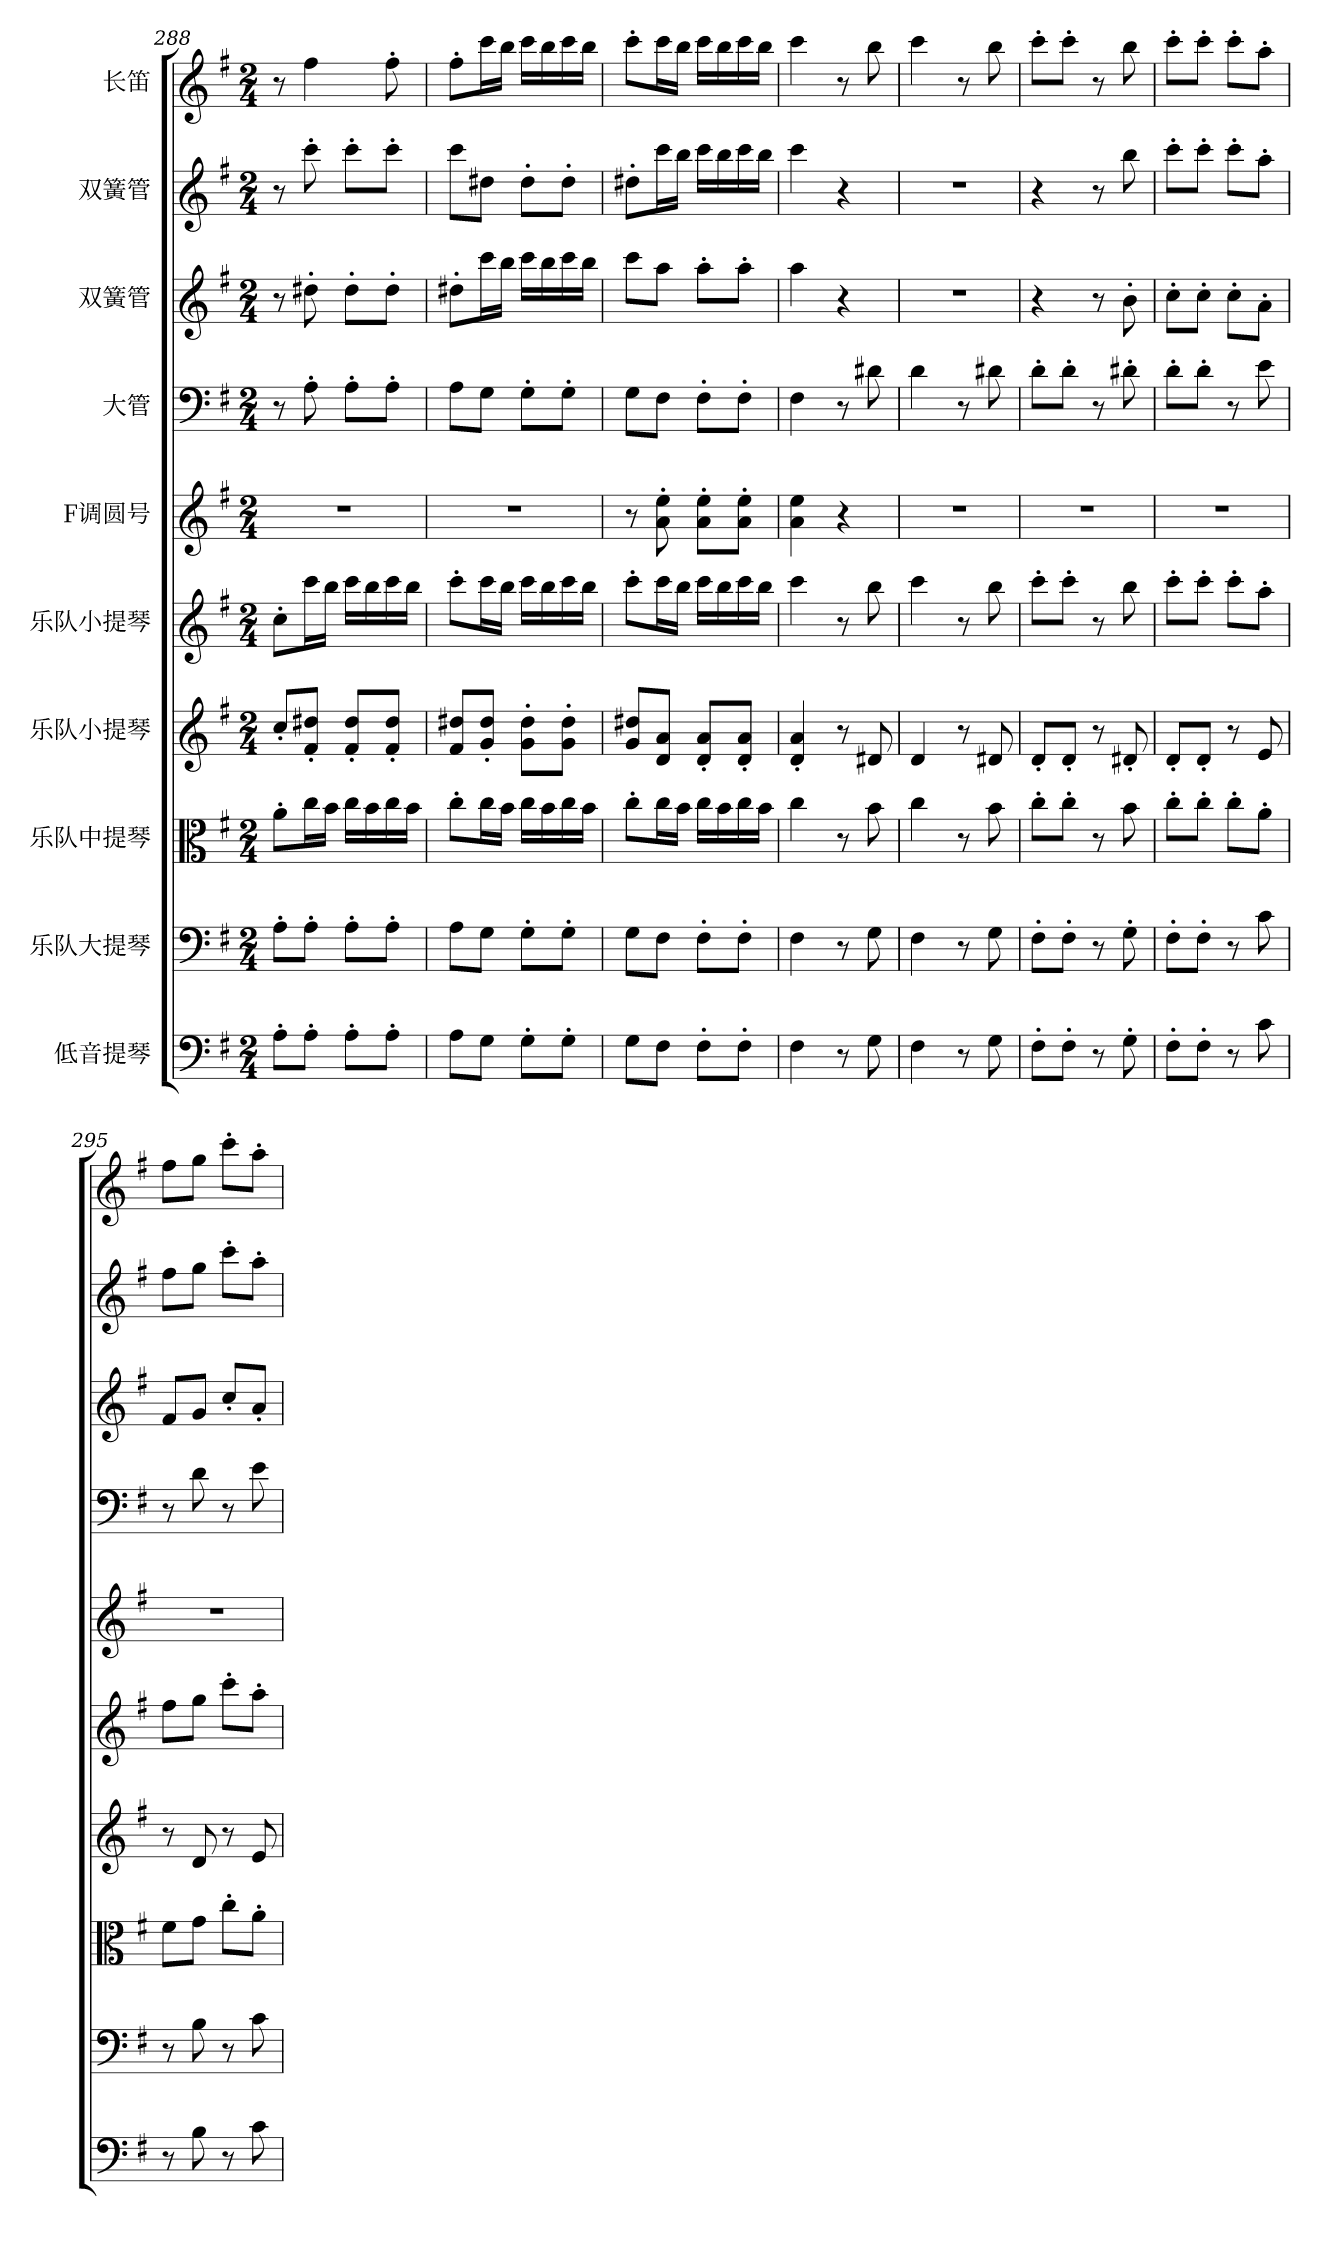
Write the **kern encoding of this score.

**kern	**kern	**kern	**kern	**kern	**kern	**kern	**kern	**kern	**kern
*part10	*part9	*part8	*part7	*part6	*part5	*part4	*part3	*part2	*part1
*staff10	*staff9	*staff8	*staff7	*staff6	*staff5	*staff4	*staff3	*staff2	*staff1
*I"低音提琴	*I"乐队大提琴	*I"乐队中提琴	*I"乐队小提琴	*I"乐队小提琴	*I"F调圆号	*I"大管	*I"双簧管	*I"双簧管	*I"长笛
*clefF4	*clefF4	*clefC3	*clefG2	*clefG2	*clefG2	*clefF4	*clefG2	*clefG2	*clefG2
*ITrd7c12	*	*	*	*	*ITrd4c7	*	*	*	*
*k[f#]	*k[f#]	*k[f#]	*k[f#]	*k[f#]	*k[]	*k[f#]	*k[f#]	*k[f#]	*k[f#]
*M2/4	*M2/4	*M2/4	*M2/4	*M2/4	*M2/4	*M2/4	*M2/4	*M2/4	*M2/4
=288	=288	=288	=288	=288	=288	=288	=288	=288	=288
8AA'\L	8A'\L	8a'\L	8cc'/L	8cc'\L	2r	8r	8r	8r	8r
8AA'\J	8A'\J	16cc\L	8f#/' 8dd#X/'J	16ccc\L	.	8A'\	8dd#X'\	8ccc'\	4ff#\
.	.	16b\JJ	.	16bb\JJ	.	.	.	.	.
8AA'\L	8A'\L	16cc\LL	8f#/' 8dd#/'L	16ccc\LL	.	8A'\L	8dd#'\L	8ccc'\L	.
.	.	16b\	.	16bb\	.	.	.	.	.
8AA'\J	8A'\J	16cc\	8f#/' 8dd#/'J	16ccc\	.	8A'\J	8dd#'\J	8ccc'\J	8ff#'\
.	.	16b\JJ	.	16bb\JJ	.	.	.	.	.
=289	=289	=289	=289	=289	=289	=289	=289	=289	=289
8AA\L	8A\L	8cc'\L	8f#/ 8dd#X/L	8ccc'\L	2r	8A\L	8dd#X'\L	8ccc\L	8ff#'\L
8GG\J	8G\J	16cc\L	8g/' 8dd#/'J	16ccc\L	.	8G\J	16ccc\L	8dd#X\J	16ccc\L
.	.	16b\JJ	.	16bb\JJ	.	.	16bb\JJ	.	16bb\JJ
8GG'\L	8G'\L	16cc\LL	8g\' 8dd#\'L	16ccc\LL	.	8G'\L	16ccc\LL	8dd#'\L	16ccc\LL
.	.	16b\	.	16bb\	.	.	16bb\	.	16bb\
8GG'\J	8G'\J	16cc\	8g\' 8dd#\'J	16ccc\	.	8G'\J	16ccc\	8dd#'\J	16ccc\
.	.	16b\JJ	.	16bb\JJ	.	.	16bb\JJ	.	16bb\JJ
!!LO:PB:g=z
=290	=290	=290	=290	=290	=290	=290	=290	=290	=290
8GG\L	8G\L	8cc'\L	8g/ 8dd#X/L	8ccc'\L	8r	8G\L	8ccc\L	8dd#X'\L	8ccc'\L
8FF#\J	8F#\J	16cc\L	8d/ 8a/J	16ccc\L	8d\' 8a\'	8F#\J	8aa\J	16ccc\L	16ccc\L
.	.	16b\JJ	.	16bb\JJ	.	.	.	16bb\JJ	16bb\JJ
8FF#'\L	8F#'\L	16cc\LL	8d/' 8a/'L	16ccc\LL	8d\' 8a\'L	8F#'\L	8aa'\L	16ccc\LL	16ccc\LL
.	.	16b\	.	16bb\	.	.	.	16bb\	16bb\
8FF#'\J	8F#'\J	16cc\	8d/' 8a/'J	16ccc\	8d\' 8a\'J	8F#'\J	8aa'\J	16ccc\	16ccc\
.	.	16b\JJ	.	16bb\JJ	.	.	.	16bb\JJ	16bb\JJ
=291	=291	=291	=291	=291	=291	=291	=291	=291	=291
4FF#\	4F#\	4cc\	4d/' 4a/'	4ccc\	4d\ 4a\	4F#\	4aa\	4ccc\	4ccc\
8r	8r	8r	8r	8r	4r	8r	4r	4r	8r
8GG\	8G\	8b\	8d#X/	8bb\	.	8d#X\	.	.	8bb\
=292	=292	=292	=292	=292	=292	=292	=292	=292	=292
4FF#\	4F#\	4cc\	4d/	4ccc\	2r	4d\	2r	2r	4ccc\
8r	8r	8r	8r	8r	.	8r	.	.	8r
8GG\	8G\	8b\	8d#X/	8bb\	.	8d#X\	.	.	8bb\
=293	=293	=293	=293	=293	=293	=293	=293	=293	=293
8FF#'\L	8F#'\L	8cc'\L	8d'/L	8ccc'\L	2r	8d'\L	4r	4r	8ccc'\L
8FF#'\J	8F#'\J	8cc'\J	8d'/J	8ccc'\J	.	8d'\J	.	.	8ccc'\J
8r	8r	8r	8r	8r	.	8r	8r	8r	8r
8GG'\	8G'\	8b\	8d#X'/	8bb\	.	8d#X'\	8b'\	8bb\	8bb\
=294	=294	=294	=294	=294	=294	=294	=294	=294	=294
8FF#'\L	8F#'\L	8cc'\L	8d'/L	8ccc'\L	2r	8d'\L	8cc'\L	8ccc'\L	8ccc'\L
8FF#'\J	8F#'\J	8cc'\J	8d'/J	8ccc'\J	.	8d'\J	8cc'\J	8ccc'\J	8ccc'\J
8r	8r	8cc'\L	8r	8ccc'\L	.	8r	8cc'\L	8ccc'\L	8ccc'\L
8C\	8c\	8a'\J	8e/	8aa'\J	.	8e\	8a'\J	8aa'\J	8aa'\J
=295	=295	=295	=295	=295	=295	=295	=295	=295	=295
8r	8r	8f#\L	8r	8ff#\L	2r	8r	8f#/L	8ff#\L	8ff#\L
8BB\	8B\	8g\J	8d/	8gg\J	.	8d\	8g/J	8gg\J	8gg\J
8r	8r	8cc'\L	8r	8ccc'\L	.	8r	8cc'/L	8ccc'\L	8ccc'\L
8C\	8c\	8a'\J	8e/	8aa'\J	.	8e\	8a'/J	8aa'\J	8aa'\J
=	=	=	=	=	=	=	=	=	=
*-	*-	*-	*-	*-	*-	*-	*-	*-	*-
